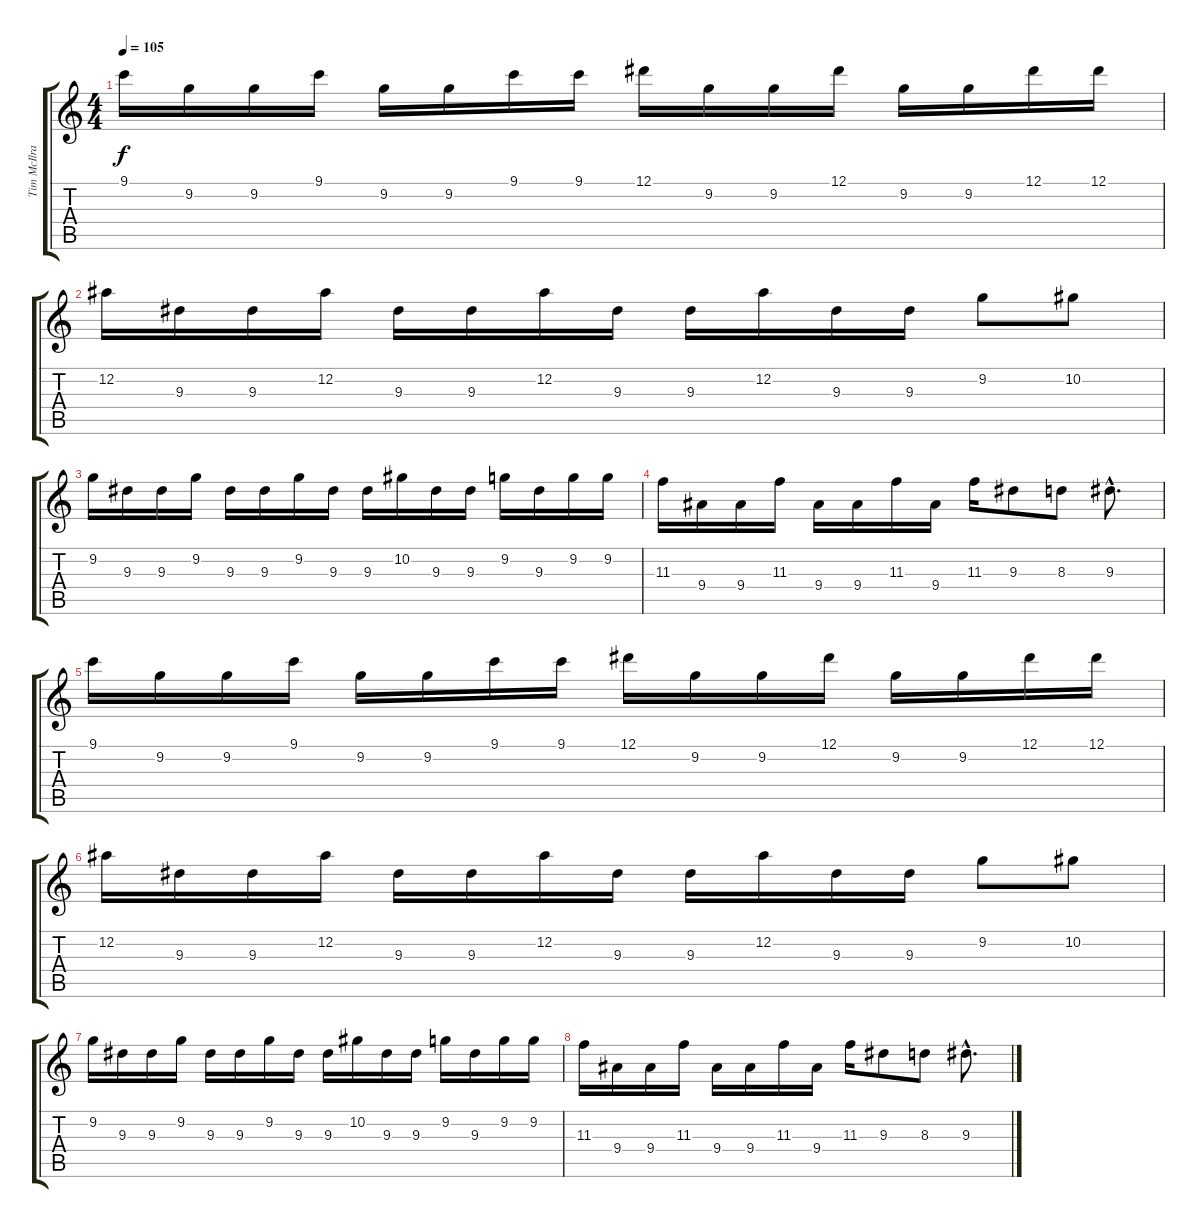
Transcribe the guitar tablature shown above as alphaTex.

\track ("Tim McIlrath" "Tim McIlra") {instrument distortionguitar}
\staff {score tabs}
\tuning (Eb4 Bb3 Gb3 Db3 Ab2 Eb2) {hide}
\ts (4 4)
\tempo 105
\clef g2
\ks c
9.1.16{dy f} 9.2.16 9.2.16 9.1.16 9.2.16 9.2.16 9.1.16 9.1.16 12.1.16 9.2.16 9.2.16 12.1.16 9.2.16 9.2.16 12.1.16 12.1.16 |
12.2.16 9.3.16 9.3.16 12.2.16 9.3.16 9.3.16 12.2.16 9.3.16 9.3.16 12.2.16 9.3.16 9.3.16 9.2.8 10.2.8 |
9.2.16 9.3.16 9.3.16 9.2.16 9.3.16 9.3.16 9.2.16 9.3.16 9.3.16 10.2.16 9.3.16 9.3.16 9.2.16 9.3.16 9.2.16 9.2.16 |
11.3.16 9.4.16 9.4.16 11.3.16 9.4.16 9.4.16 11.3.16 9.4.16 11.3.16 9.3.8 8.3.8 9.3{hac}.8{d} |
9.1.16 9.2.16 9.2.16 9.1.16 9.2.16 9.2.16 9.1.16 9.1.16 12.1.16 9.2.16 9.2.16 12.1.16 9.2.16 9.2.16 12.1.16 12.1.16 |
12.2.16 9.3.16 9.3.16 12.2.16 9.3.16 9.3.16 12.2.16 9.3.16 9.3.16 12.2.16 9.3.16 9.3.16 9.2.8 10.2.8 |
9.2.16 9.3.16 9.3.16 9.2.16 9.3.16 9.3.16 9.2.16 9.3.16 9.3.16 10.2.16 9.3.16 9.3.16 9.2.16 9.3.16 9.2.16 9.2.16 |
11.3.16 9.4.16 9.4.16 11.3.16 9.4.16 9.4.16 11.3.16 9.4.16 11.3.16 9.3.8 8.3.8 9.3{hac}.8{d}
